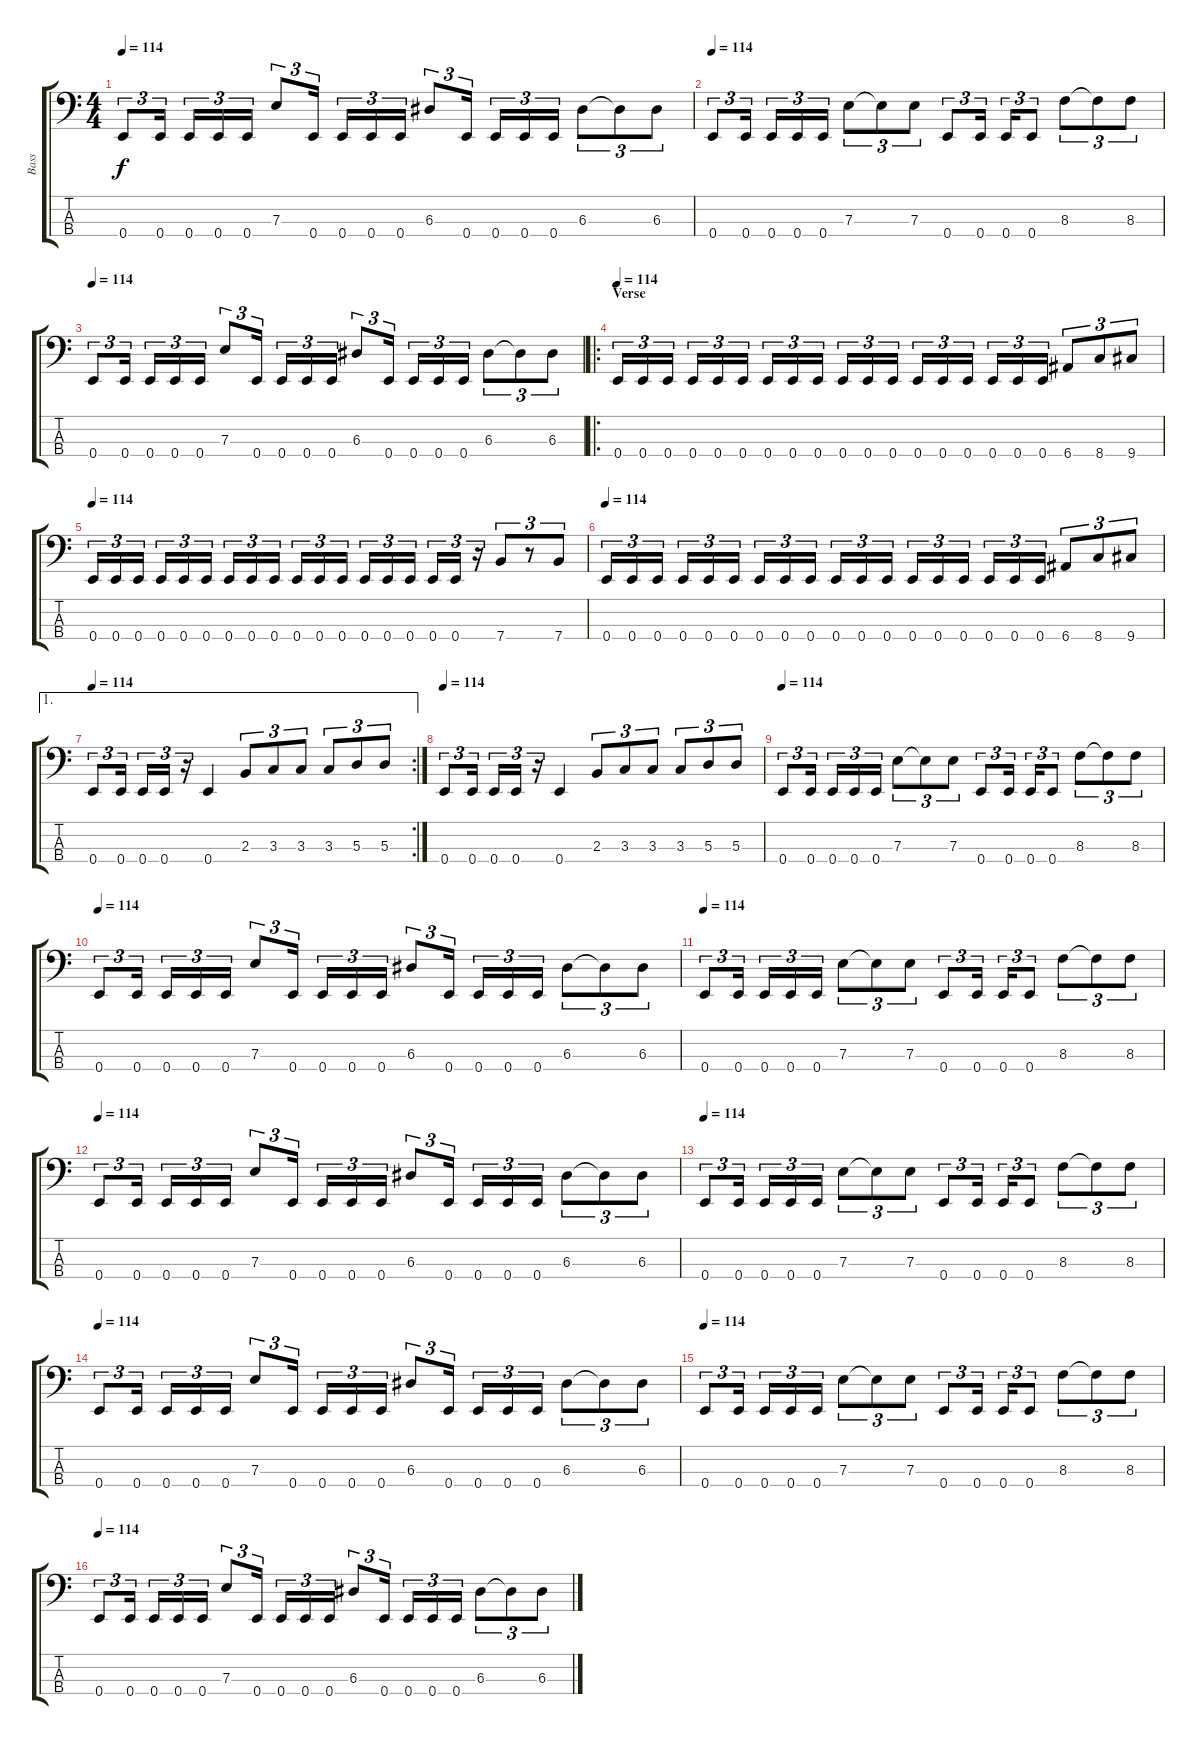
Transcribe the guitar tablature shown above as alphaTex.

\track ("Bass" "Bass") {instrument electricbassfinger}
\staff {score tabs}
\tuning (G2 D2 A1 E1) {hide}
\ts (4 4)
\tempo 114
\clef f4
\ks c
0.4.8{tu (3 2) dy f} 0.4.16{tu (3 2)} 0.4.16{tu (3 2)} 0.4.16{tu (3 2)} 0.4.16{tu (3 2)} 7.3.8{tu (3 2)} 0.4.16{tu (3 2)} 0.4.16{tu (3 2)} 0.4.16{tu (3 2)} 0.4.16{tu (3 2)} 6.3.8{tu (3 2)} 0.4.16{tu (3 2)} 0.4.16{tu (3 2)} 0.4.16{tu (3 2)} 0.4.16{tu (3 2)} 6.3.8{tu (3 2)} 6.3{t}.8{tu (3 2)} 6.3.8{tu (3 2)} |
\tempo 114
0.4.8{tu (3 2)} 0.4.16{tu (3 2)} 0.4.16{tu (3 2)} 0.4.16{tu (3 2)} 0.4.16{tu (3 2)} 7.3.8{tu (3 2)} 7.3{t}.8{tu (3 2)} 7.3.8{tu (3 2)} 0.4.8{tu (3 2)} 0.4.16{tu (3 2)} 0.4.16{tu (3 2)} 0.4.8{tu (3 2)} 8.3.8{tu (3 2)} 8.3{t}.8{tu (3 2)} 8.3.8{tu (3 2)} |
\tempo 114
0.4.8{tu (3 2)} 0.4.16{tu (3 2)} 0.4.16{tu (3 2)} 0.4.16{tu (3 2)} 0.4.16{tu (3 2)} 7.3.8{tu (3 2)} 0.4.16{tu (3 2)} 0.4.16{tu (3 2)} 0.4.16{tu (3 2)} 0.4.16{tu (3 2)} 6.3.8{tu (3 2)} 0.4.16{tu (3 2)} 0.4.16{tu (3 2)} 0.4.16{tu (3 2)} 0.4.16{tu (3 2)} 6.3.8{tu (3 2)} 6.3{t}.8{tu (3 2)} 6.3.8{tu (3 2)} |
\ro
\section ("" "Verse")
\tempo 114
0.4.16{tu (3 2)} 0.4.16{tu (3 2)} 0.4.16{tu (3 2)} 0.4.16{tu (3 2)} 0.4.16{tu (3 2)} 0.4.16{tu (3 2)} 0.4.16{tu (3 2)} 0.4.16{tu (3 2)} 0.4.16{tu (3 2)} 0.4.16{tu (3 2)} 0.4.16{tu (3 2)} 0.4.16{tu (3 2)} 0.4.16{tu (3 2)} 0.4.16{tu (3 2)} 0.4.16{tu (3 2)} 0.4.16{tu (3 2)} 0.4.16{tu (3 2)} 0.4.16{tu (3 2)} 6.4.8{tu (3 2)} 8.4.8{tu (3 2)} 9.4.8{tu (3 2)} |
\tempo 114
0.4.16{tu (3 2)} 0.4.16{tu (3 2)} 0.4.16{tu (3 2)} 0.4.16{tu (3 2)} 0.4.16{tu (3 2)} 0.4.16{tu (3 2)} 0.4.16{tu (3 2)} 0.4.16{tu (3 2)} 0.4.16{tu (3 2)} 0.4.16{tu (3 2)} 0.4.16{tu (3 2)} 0.4.16{tu (3 2)} 0.4.16{tu (3 2)} 0.4.16{tu (3 2)} 0.4.16{tu (3 2)} 0.4.16{tu (3 2)} 0.4.16{tu (3 2)} r.16{tu (3 2)} 7.4.8{tu (3 2)} r.8{tu (3 2)} 7.4.8{tu (3 2)} |
\tempo 114
0.4.16{tu (3 2)} 0.4.16{tu (3 2)} 0.4.16{tu (3 2)} 0.4.16{tu (3 2)} 0.4.16{tu (3 2)} 0.4.16{tu (3 2)} 0.4.16{tu (3 2)} 0.4.16{tu (3 2)} 0.4.16{tu (3 2)} 0.4.16{tu (3 2)} 0.4.16{tu (3 2)} 0.4.16{tu (3 2)} 0.4.16{tu (3 2)} 0.4.16{tu (3 2)} 0.4.16{tu (3 2)} 0.4.16{tu (3 2)} 0.4.16{tu (3 2)} 0.4.16{tu (3 2)} 6.4.8{tu (3 2)} 8.4.8{tu (3 2)} 9.4.8{tu (3 2)} |
\ae 1
\rc 2
\tempo 114
0.4.8{tu (3 2)} 0.4.16{tu (3 2)} 0.4.16{tu (3 2)} 0.4.16{tu (3 2)} r.16{tu (3 2)} 0.4.4 2.3.8{tu (3 2)} 3.3.8{tu (3 2)} 3.3.8{tu (3 2)} 3.3.8{tu (3 2)} 5.3.8{tu (3 2)} 5.3.8{tu (3 2)} |
\tempo 114
0.4.8{tu (3 2)} 0.4.16{tu (3 2)} 0.4.16{tu (3 2)} 0.4.16{tu (3 2)} r.16{tu (3 2)} 0.4.4 2.3.8{tu (3 2)} 3.3.8{tu (3 2)} 3.3.8{tu (3 2)} 3.3.8{tu (3 2)} 5.3.8{tu (3 2)} 5.3.8{tu (3 2)} |
\tempo 114
0.4.8{tu (3 2)} 0.4.16{tu (3 2)} 0.4.16{tu (3 2)} 0.4.16{tu (3 2)} 0.4.16{tu (3 2)} 7.3.8{tu (3 2)} 7.3{t}.8{tu (3 2)} 7.3.8{tu (3 2)} 0.4.8{tu (3 2)} 0.4.16{tu (3 2)} 0.4.16{tu (3 2)} 0.4.8{tu (3 2)} 8.3.8{tu (3 2)} 8.3{t}.8{tu (3 2)} 8.3.8{tu (3 2)} |
\tempo 114
0.4.8{tu (3 2)} 0.4.16{tu (3 2)} 0.4.16{tu (3 2)} 0.4.16{tu (3 2)} 0.4.16{tu (3 2)} 7.3.8{tu (3 2)} 0.4.16{tu (3 2)} 0.4.16{tu (3 2)} 0.4.16{tu (3 2)} 0.4.16{tu (3 2)} 6.3.8{tu (3 2)} 0.4.16{tu (3 2)} 0.4.16{tu (3 2)} 0.4.16{tu (3 2)} 0.4.16{tu (3 2)} 6.3.8{tu (3 2)} 6.3{t}.8{tu (3 2)} 6.3.8{tu (3 2)} |
\tempo 114
0.4.8{tu (3 2)} 0.4.16{tu (3 2)} 0.4.16{tu (3 2)} 0.4.16{tu (3 2)} 0.4.16{tu (3 2)} 7.3.8{tu (3 2)} 7.3{t}.8{tu (3 2)} 7.3.8{tu (3 2)} 0.4.8{tu (3 2)} 0.4.16{tu (3 2)} 0.4.16{tu (3 2)} 0.4.8{tu (3 2)} 8.3.8{tu (3 2)} 8.3{t}.8{tu (3 2)} 8.3.8{tu (3 2)} |
\tempo 114
0.4.8{tu (3 2)} 0.4.16{tu (3 2)} 0.4.16{tu (3 2)} 0.4.16{tu (3 2)} 0.4.16{tu (3 2)} 7.3.8{tu (3 2)} 0.4.16{tu (3 2)} 0.4.16{tu (3 2)} 0.4.16{tu (3 2)} 0.4.16{tu (3 2)} 6.3.8{tu (3 2)} 0.4.16{tu (3 2)} 0.4.16{tu (3 2)} 0.4.16{tu (3 2)} 0.4.16{tu (3 2)} 6.3.8{tu (3 2)} 6.3{t}.8{tu (3 2)} 6.3.8{tu (3 2)} |
\tempo 114
0.4.8{tu (3 2)} 0.4.16{tu (3 2)} 0.4.16{tu (3 2)} 0.4.16{tu (3 2)} 0.4.16{tu (3 2)} 7.3.8{tu (3 2)} 7.3{t}.8{tu (3 2)} 7.3.8{tu (3 2)} 0.4.8{tu (3 2)} 0.4.16{tu (3 2)} 0.4.16{tu (3 2)} 0.4.8{tu (3 2)} 8.3.8{tu (3 2)} 8.3{t}.8{tu (3 2)} 8.3.8{tu (3 2)} |
\tempo 114
0.4.8{tu (3 2)} 0.4.16{tu (3 2)} 0.4.16{tu (3 2)} 0.4.16{tu (3 2)} 0.4.16{tu (3 2)} 7.3.8{tu (3 2)} 0.4.16{tu (3 2)} 0.4.16{tu (3 2)} 0.4.16{tu (3 2)} 0.4.16{tu (3 2)} 6.3.8{tu (3 2)} 0.4.16{tu (3 2)} 0.4.16{tu (3 2)} 0.4.16{tu (3 2)} 0.4.16{tu (3 2)} 6.3.8{tu (3 2)} 6.3{t}.8{tu (3 2)} 6.3.8{tu (3 2)} |
\tempo 114
0.4.8{tu (3 2)} 0.4.16{tu (3 2)} 0.4.16{tu (3 2)} 0.4.16{tu (3 2)} 0.4.16{tu (3 2)} 7.3.8{tu (3 2)} 7.3{t}.8{tu (3 2)} 7.3.8{tu (3 2)} 0.4.8{tu (3 2)} 0.4.16{tu (3 2)} 0.4.16{tu (3 2)} 0.4.8{tu (3 2)} 8.3.8{tu (3 2)} 8.3{t}.8{tu (3 2)} 8.3.8{tu (3 2)} |
\tempo 114
0.4.8{tu (3 2)} 0.4.16{tu (3 2)} 0.4.16{tu (3 2)} 0.4.16{tu (3 2)} 0.4.16{tu (3 2)} 7.3.8{tu (3 2)} 0.4.16{tu (3 2)} 0.4.16{tu (3 2)} 0.4.16{tu (3 2)} 0.4.16{tu (3 2)} 6.3.8{tu (3 2)} 0.4.16{tu (3 2)} 0.4.16{tu (3 2)} 0.4.16{tu (3 2)} 0.4.16{tu (3 2)} 6.3.8{tu (3 2)} 6.3{t}.8{tu (3 2)} 6.3.8{tu (3 2)}
